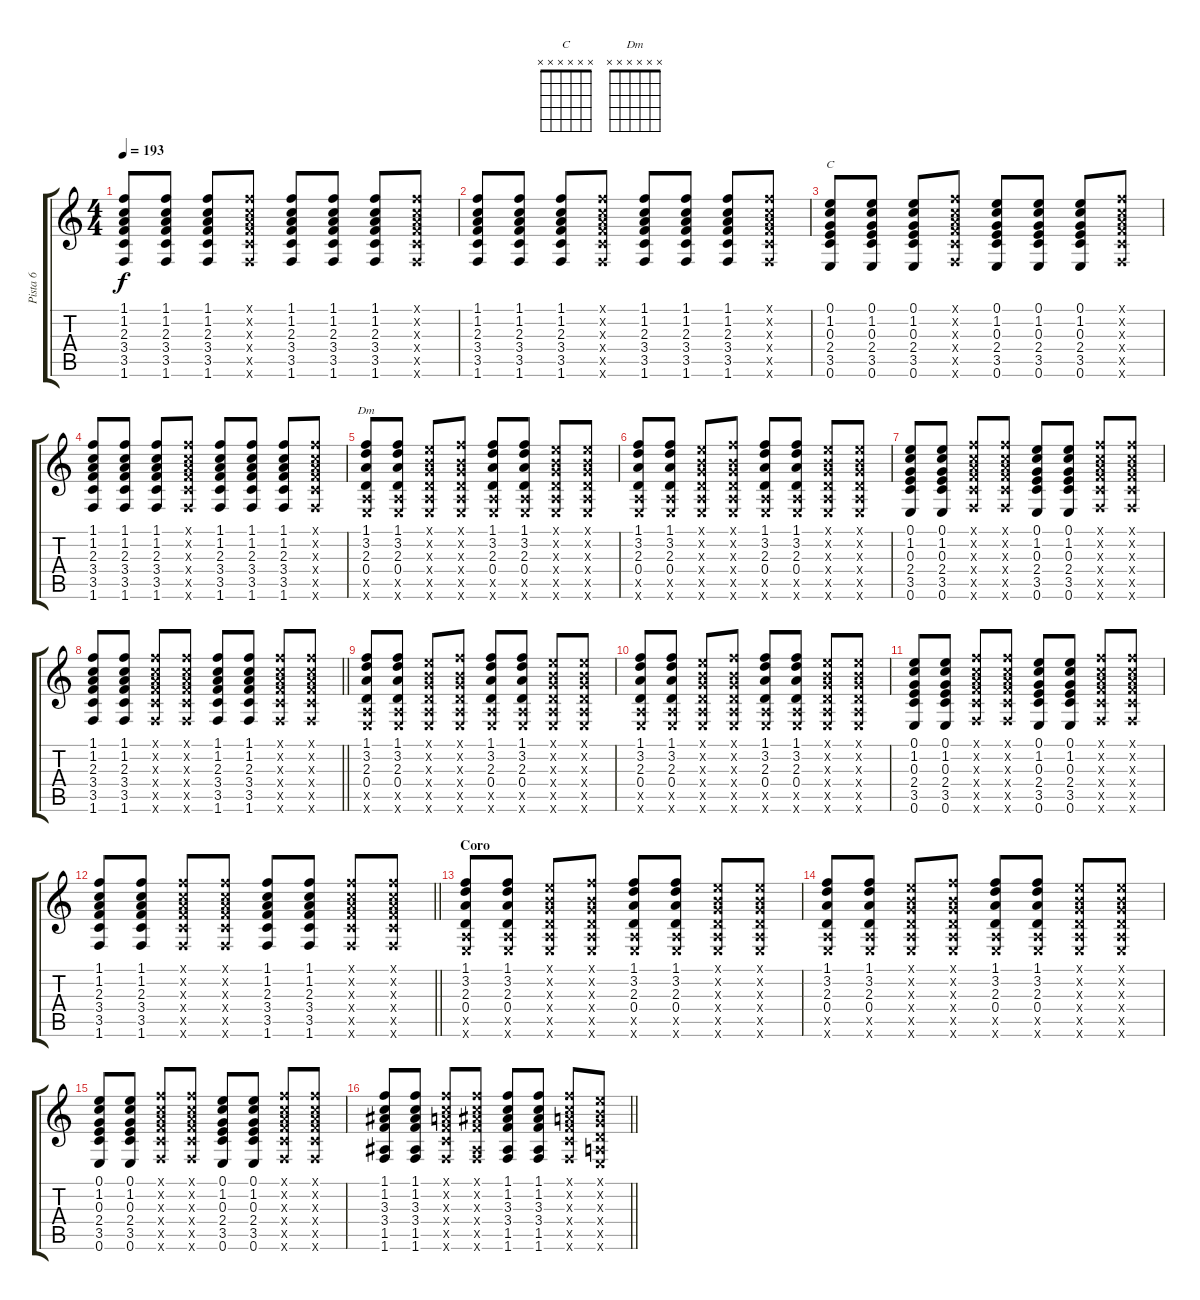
\track ("Pista 6" "Pista 6") {instrument acousticguitarnylon}
\staff {score tabs}
\tuning (E4 B3 G3 D3 A2 E2) {hide}
\chord ("C" x x x x x x)
\chord ("Dm" x x x x x x)
\ts (4 4)
\tempo 193
\clef g2
\ks c
(1.1 1.2 2.3 3.4 3.5 1.6).8{dy f volume 13} (1.1 1.2 2.3 3.4 3.5 1.6).8 (1.1 1.2 2.3 3.4 3.5 1.6).8 (1.1{x} 1.2{x} 2.3{x} 3.4{x} 3.5{x} 1.6{x}).8 (1.1 1.2 2.3 3.4 3.5 1.6).8 (1.1 1.2 2.3 3.4 3.5 1.6).8 (1.1 1.2 2.3 3.4 3.5 1.6).8 (1.1{x} 1.2{x} 2.3{x} 3.4{x} 3.5{x} 1.6{x}).8 |
(1.1 1.2 2.3 3.4 3.5 1.6).8 (1.1 1.2 2.3 3.4 3.5 1.6).8 (1.1 1.2 2.3 3.4 3.5 1.6).8 (1.1{x} 1.2{x} 2.3{x} 3.4{x} 3.5{x} 1.6{x}).8 (1.1 1.2 2.3 3.4 3.5 1.6).8 (1.1 1.2 2.3 3.4 3.5 1.6).8 (1.1 1.2 2.3 3.4 3.5 1.6).8 (1.1{x} 1.2{x} 2.3{x} 3.4{x} 3.5{x} 1.6{x}).8 |
(0.1 1.2 0.3 2.4 3.5 0.6).8{ch "C"} (0.1 1.2 0.3 2.4 3.5 0.6).8 (0.1 1.2 0.3 2.4 3.5 0.6).8 (1.1{x} 1.2{x} 2.3{x} 3.4{x} 3.5{x} 1.6{x}).8 (0.1 1.2 0.3 2.4 3.5 0.6).8 (0.1 1.2 0.3 2.4 3.5 0.6).8 (0.1 1.2 0.3 2.4 3.5 0.6).8 (1.1{x} 1.2{x} 2.3{x} 3.4{x} 3.5{x} 1.6{x}).8 |
(1.1 1.2 2.3 3.4 3.5 1.6).8 (1.1 1.2 2.3 3.4 3.5 1.6).8 (1.1 1.2 2.3 3.4 3.5 1.6).8 (1.1{x} 1.2{x} 2.3{x} 3.4{x} 3.5{x} 1.6{x}).8 (1.1 1.2 2.3 3.4 3.5 1.6).8 (1.1 1.2 2.3 3.4 3.5 1.6).8 (1.1 1.2 2.3 3.4 3.5 1.6).8 (1.1{x} 1.2{x} 2.3{x} 3.4{x} 3.5{x} 1.6{x}).8 |
(1.1 3.2 2.3 0.4 0.5{x} 0.6{x}).8{ch "Dm"} (1.1 3.2 2.3 0.4 0.5{x} 0.6{x}).8 (0.1{x} 0.2{x} 0.3{x} 0.4{x} 0.5{x} 0.6{x}).8 (1.1{x} 0.2{x} 0.3{x} 0.4{x} 0.5{x} 0.6{x}).8 (1.1 3.2 2.3 0.4 0.5{x} 0.6{x}).8 (1.1 3.2 2.3 0.4 0.5{x} 0.6{x}).8 (0.1{x} 0.2{x} 0.3{x} 0.4{x} 0.5{x} 0.6{x}).8 (0.1{x} 0.2{x} 0.3{x} 0.4{x} 0.5{x} 0.6{x}).8 |
(1.1 3.2 2.3 0.4 0.5{x} 0.6{x}).8 (1.1 3.2 2.3 0.4 0.5{x} 0.6{x}).8 (0.1{x} 0.2{x} 0.3{x} 0.4{x} 0.5{x} 0.6{x}).8 (1.1{x} 0.2{x} 0.3{x} 0.4{x} 0.5{x} 0.6{x}).8 (1.1 3.2 2.3 0.4 0.5{x} 0.6{x}).8 (1.1 3.2 2.3 0.4 0.5{x} 0.6{x}).8 (0.1{x} 0.2{x} 0.3{x} 0.4{x} 0.5{x} 0.6{x}).8 (0.1{x} 0.2{x} 0.3{x} 0.4{x} 0.5{x} 0.6{x}).8 |
(0.1 1.2 0.3 2.4 3.5 0.6).8 (0.1 1.2 0.3 2.4 3.5 0.6).8 (1.1{x} 1.2{x} 2.3{x} 3.4{x} 3.5{x} 1.6{x}).8 (1.1{x} 1.2{x} 2.3{x} 3.4{x} 3.5{x} 1.6{x}).8 (0.1 1.2 0.3 2.4 3.5 0.6).8 (0.1 1.2 0.3 2.4 3.5 0.6).8 (1.1{x} 1.2{x} 2.3{x} 3.4{x} 3.5{x} 1.6{x}).8 (1.1{x} 1.2{x} 2.3{x} 3.4{x} 3.5{x} 1.6{x}).8 |
\barLineRight lightlight
(1.1 1.2 2.3 3.4 3.5 1.6).8 (1.1 1.2 2.3 3.4 3.5 1.6).8 (1.1{x} 1.2{x} 2.3{x} 3.4{x} 3.5{x} 1.6{x}).8 (1.1{x} 1.2{x} 2.3{x} 3.4{x} 3.5{x} 1.6{x}).8 (1.1 1.2 2.3 3.4 3.5 1.6).8 (1.1 1.2 2.3 3.4 3.5 1.6).8 (1.1{x} 1.2{x} 2.3{x} 3.4{x} 3.5{x} 1.6{x}).8 (1.1{x} 1.2{x} 2.3{x} 3.4{x} 3.5{x} 1.6{x}).8 |
(1.1 3.2 2.3 0.4 0.5{x} 0.6{x}).8 (1.1 3.2 2.3 0.4 0.5{x} 0.6{x}).8 (0.1{x} 0.2{x} 0.3{x} 0.4{x} 0.5{x} 0.6{x}).8 (1.1{x} 0.2{x} 0.3{x} 0.4{x} 0.5{x} 0.6{x}).8 (1.1 3.2 2.3 0.4 0.5{x} 0.6{x}).8 (1.1 3.2 2.3 0.4 0.5{x} 0.6{x}).8 (0.1{x} 0.2{x} 0.3{x} 0.4{x} 0.5{x} 0.6{x}).8 (0.1{x} 0.2{x} 0.3{x} 0.4{x} 0.5{x} 0.6{x}).8 |
(1.1 3.2 2.3 0.4 0.5{x} 0.6{x}).8 (1.1 3.2 2.3 0.4 0.5{x} 0.6{x}).8 (0.1{x} 0.2{x} 0.3{x} 0.4{x} 0.5{x} 0.6{x}).8 (1.1{x} 0.2{x} 0.3{x} 0.4{x} 0.5{x} 0.6{x}).8 (1.1 3.2 2.3 0.4 0.5{x} 0.6{x}).8 (1.1 3.2 2.3 0.4 0.5{x} 0.6{x}).8 (0.1{x} 0.2{x} 0.3{x} 0.4{x} 0.5{x} 0.6{x}).8 (0.1{x} 0.2{x} 0.3{x} 0.4{x} 0.5{x} 0.6{x}).8 |
(0.1 1.2 0.3 2.4 3.5 0.6).8 (0.1 1.2 0.3 2.4 3.5 0.6).8 (1.1{x} 1.2{x} 2.3{x} 3.4{x} 3.5{x} 1.6{x}).8 (1.1{x} 1.2{x} 2.3{x} 3.4{x} 3.5{x} 1.6{x}).8 (0.1 1.2 0.3 2.4 3.5 0.6).8 (0.1 1.2 0.3 2.4 3.5 0.6).8 (1.1{x} 1.2{x} 2.3{x} 3.4{x} 3.5{x} 1.6{x}).8 (1.1{x} 1.2{x} 2.3{x} 3.4{x} 3.5{x} 1.6{x}).8 |
\barLineRight lightlight
(1.1 1.2 2.3 3.4 3.5 1.6).8 (1.1 1.2 2.3 3.4 3.5 1.6).8 (1.1{x} 1.2{x} 2.3{x} 3.4{x} 3.5{x} 1.6{x}).8 (1.1{x} 1.2{x} 2.3{x} 3.4{x} 3.5{x} 1.6{x}).8 (1.1 1.2 2.3 3.4 3.5 1.6).8 (1.1 1.2 2.3 3.4 3.5 1.6).8 (1.1{x} 1.2{x} 2.3{x} 3.4{x} 3.5{x} 1.6{x}).8 (1.1{x} 1.2{x} 2.3{x} 3.4{x} 3.5{x} 1.6{x}).8 |
\section ("" "Coro")
(1.1 3.2 2.3 0.4 0.5{x} 0.6{x}).8 (1.1 3.2 2.3 0.4 0.5{x} 0.6{x}).8 (0.1{x} 0.2{x} 0.3{x} 0.4{x} 0.5{x} 0.6{x}).8 (1.1{x} 0.2{x} 0.3{x} 0.4{x} 0.5{x} 0.6{x}).8 (1.1 3.2 2.3 0.4 0.5{x} 0.6{x}).8 (1.1 3.2 2.3 0.4 0.5{x} 0.6{x}).8 (0.1{x} 0.2{x} 0.3{x} 0.4{x} 0.5{x} 0.6{x}).8 (0.1{x} 0.2{x} 0.3{x} 0.4{x} 0.5{x} 0.6{x}).8 |
(1.1 3.2 2.3 0.4 0.5{x} 0.6{x}).8 (1.1 3.2 2.3 0.4 0.5{x} 0.6{x}).8 (0.1{x} 0.2{x} 0.3{x} 0.4{x} 0.5{x} 0.6{x}).8 (1.1{x} 0.2{x} 0.3{x} 0.4{x} 0.5{x} 0.6{x}).8 (1.1 3.2 2.3 0.4 0.5{x} 0.6{x}).8 (1.1 3.2 2.3 0.4 0.5{x} 0.6{x}).8 (0.1{x} 0.2{x} 0.3{x} 0.4{x} 0.5{x} 0.6{x}).8 (0.1{x} 0.2{x} 0.3{x} 0.4{x} 0.5{x} 0.6{x}).8 |
(0.1 1.2 0.3 2.4 3.5 0.6).8 (0.1 1.2 0.3 2.4 3.5 0.6).8 (1.1{x} 1.2{x} 2.3{x} 3.4{x} 3.5{x} 1.6{x}).8 (1.1{x} 1.2{x} 2.3{x} 3.4{x} 3.5{x} 1.6{x}).8 (0.1 1.2 0.3 2.4 3.5 0.6).8 (0.1 1.2 0.3 2.4 3.5 0.6).8 (1.1{x} 1.2{x} 2.3{x} 3.4{x} 3.5{x} 1.6{x}).8 (1.1{x} 1.2{x} 2.3{x} 3.4{x} 3.5{x} 1.6{x}).8 |
\barLineRight lightlight
(1.1 1.2 3.3 3.4 1.5 1.6).8 (1.1 1.2 3.3 3.4 1.5 1.6).8 (1.1{x} 1.2{x} 2.3{x} 3.4{x} 3.5{x} 1.6{x}).8 (1.1{x} 1.2{x} 3.3{x} 3.4{x} 1.5{x} 1.6{x}).8 (1.1 1.2 3.3 3.4 1.5 1.6).8 (1.1 1.2 3.3 3.4 1.5 1.6).8 (1.1{x} 1.2{x} 2.3{x} 3.4{x} 3.5{x} 1.6{x}).8 (0.1{x} 0.2{x} 0.3{x} 0.4{x} 0.5{x} 0.6{x}).8
